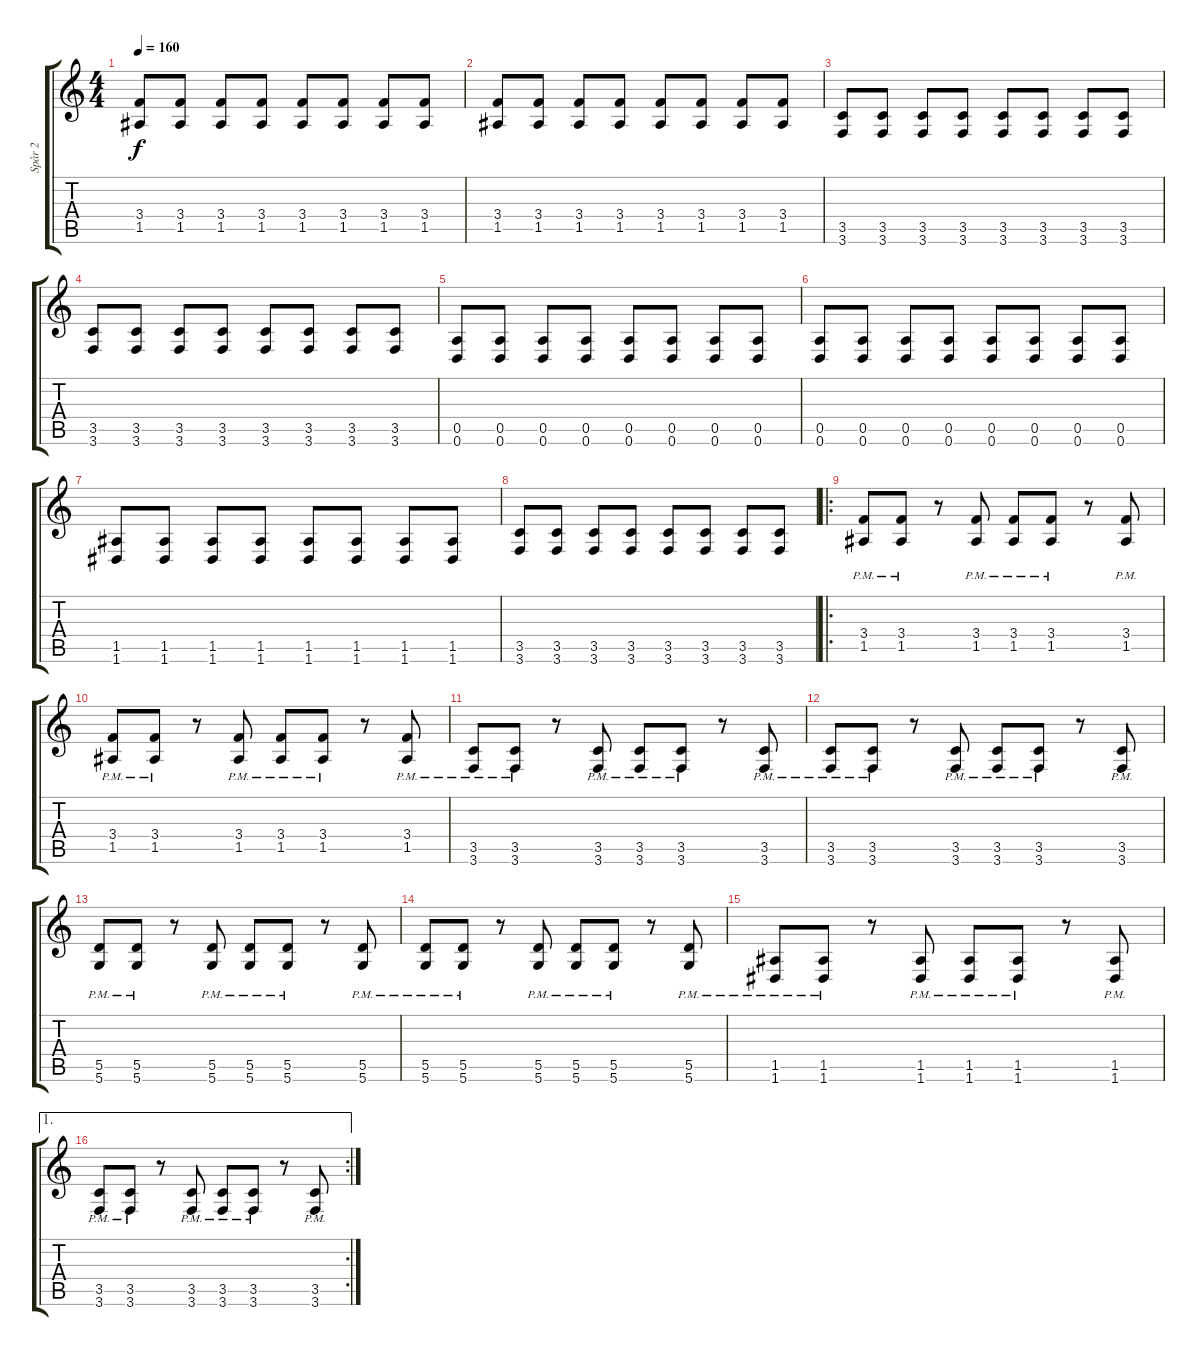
\track ("Spår 2" "Spår 2") {instrument overdrivenguitar}
\staff {score tabs}
\tuning (E4 B3 G3 D3 A2 D2) {hide}
\ts (4 4)
\tempo 160
\clef g2
\ks c
(3.4 1.5).8{dy f instrument overdrivenguitar} (3.4 1.5).8 (3.4 1.5).8 (3.4 1.5).8 (3.4 1.5).8 (3.4 1.5).8 (3.4 1.5).8 (3.4 1.5).8 |
(3.4 1.5).8 (3.4 1.5).8 (3.4 1.5).8 (3.4 1.5).8 (3.4 1.5).8 (3.4 1.5).8 (3.4 1.5).8 (3.4 1.5).8 |
(3.5 3.6).8 (3.5 3.6).8 (3.5 3.6).8 (3.5 3.6).8 (3.5 3.6).8 (3.5 3.6).8 (3.5 3.6).8 (3.5 3.6).8 |
(3.5 3.6).8 (3.5 3.6).8 (3.5 3.6).8 (3.5 3.6).8 (3.5 3.6).8 (3.5 3.6).8 (3.5 3.6).8 (3.5 3.6).8 |
(0.5 0.6).8 (0.5 0.6).8 (0.5 0.6).8 (0.5 0.6).8 (0.5 0.6).8 (0.5 0.6).8 (0.5 0.6).8 (0.5 0.6).8 |
(0.5 0.6).8 (0.5 0.6).8 (0.5 0.6).8 (0.5 0.6).8 (0.5 0.6).8 (0.5 0.6).8 (0.5 0.6).8 (0.5 0.6).8 |
(1.5 1.6).8 (1.5 1.6).8 (1.5 1.6).8 (1.5 1.6).8 (1.5 1.6).8 (1.5 1.6).8 (1.5 1.6).8 (1.5 1.6).8 |
(3.5 3.6).8 (3.5 3.6).8 (3.5 3.6).8 (3.5 3.6).8 (3.5 3.6).8 (3.5 3.6).8 (3.5 3.6).8 (3.5 3.6).8 |
\ro
(3.4{pm} 1.5{pm}).8 (3.4{pm} 1.5{pm}).8 r.8 (3.4{pm} 1.5{pm}).8 (3.4{pm} 1.5{pm}).8 (3.4{pm} 1.5{pm}).8 r.8 (3.4{pm} 1.5{pm}).8 |
(3.4{pm} 1.5{pm}).8 (3.4{pm} 1.5{pm}).8 r.8 (3.4{pm} 1.5{pm}).8 (3.4{pm} 1.5{pm}).8 (3.4{pm} 1.5{pm}).8 r.8 (3.4{pm} 1.5{pm}).8 |
(3.5{pm} 3.6{pm}).8 (3.5{pm} 3.6{pm}).8 r.8 (3.5{pm} 3.6{pm}).8 (3.5{pm} 3.6{pm}).8 (3.5{pm} 3.6{pm}).8 r.8 (3.5{pm} 3.6{pm}).8 |
(3.5{pm} 3.6{pm}).8 (3.5{pm} 3.6{pm}).8 r.8 (3.5{pm} 3.6{pm}).8 (3.5{pm} 3.6{pm}).8 (3.5{pm} 3.6{pm}).8 r.8 (3.5{pm} 3.6{pm}).8 |
(5.5{pm} 5.6{pm}).8 (5.5{pm} 5.6{pm}).8 r.8 (5.5{pm} 5.6{pm}).8 (5.5{pm} 5.6{pm}).8 (5.5{pm} 5.6{pm}).8 r.8 (5.5{pm} 5.6{pm}).8 |
(5.5{pm} 5.6{pm}).8 (5.5{pm} 5.6{pm}).8 r.8 (5.5{pm} 5.6{pm}).8 (5.5{pm} 5.6{pm}).8 (5.5{pm} 5.6{pm}).8 r.8 (5.5{pm} 5.6{pm}).8 |
(1.5{pm} 1.6{pm}).8 (1.5{pm} 1.6{pm}).8 r.8 (1.5{pm} 1.6{pm}).8 (1.5{pm} 1.6{pm}).8 (1.5{pm} 1.6{pm}).8 r.8 (1.5{pm} 1.6{pm}).8 |
\ae 1
\rc 2
(3.5{pm} 3.6{pm}).8 (3.5{pm} 3.6{pm}).8 r.8 (3.5{pm} 3.6{pm}).8 (3.5{pm} 3.6{pm}).8 (3.5{pm} 3.6{pm}).8 r.8 (3.5{pm} 3.6{pm}).8
